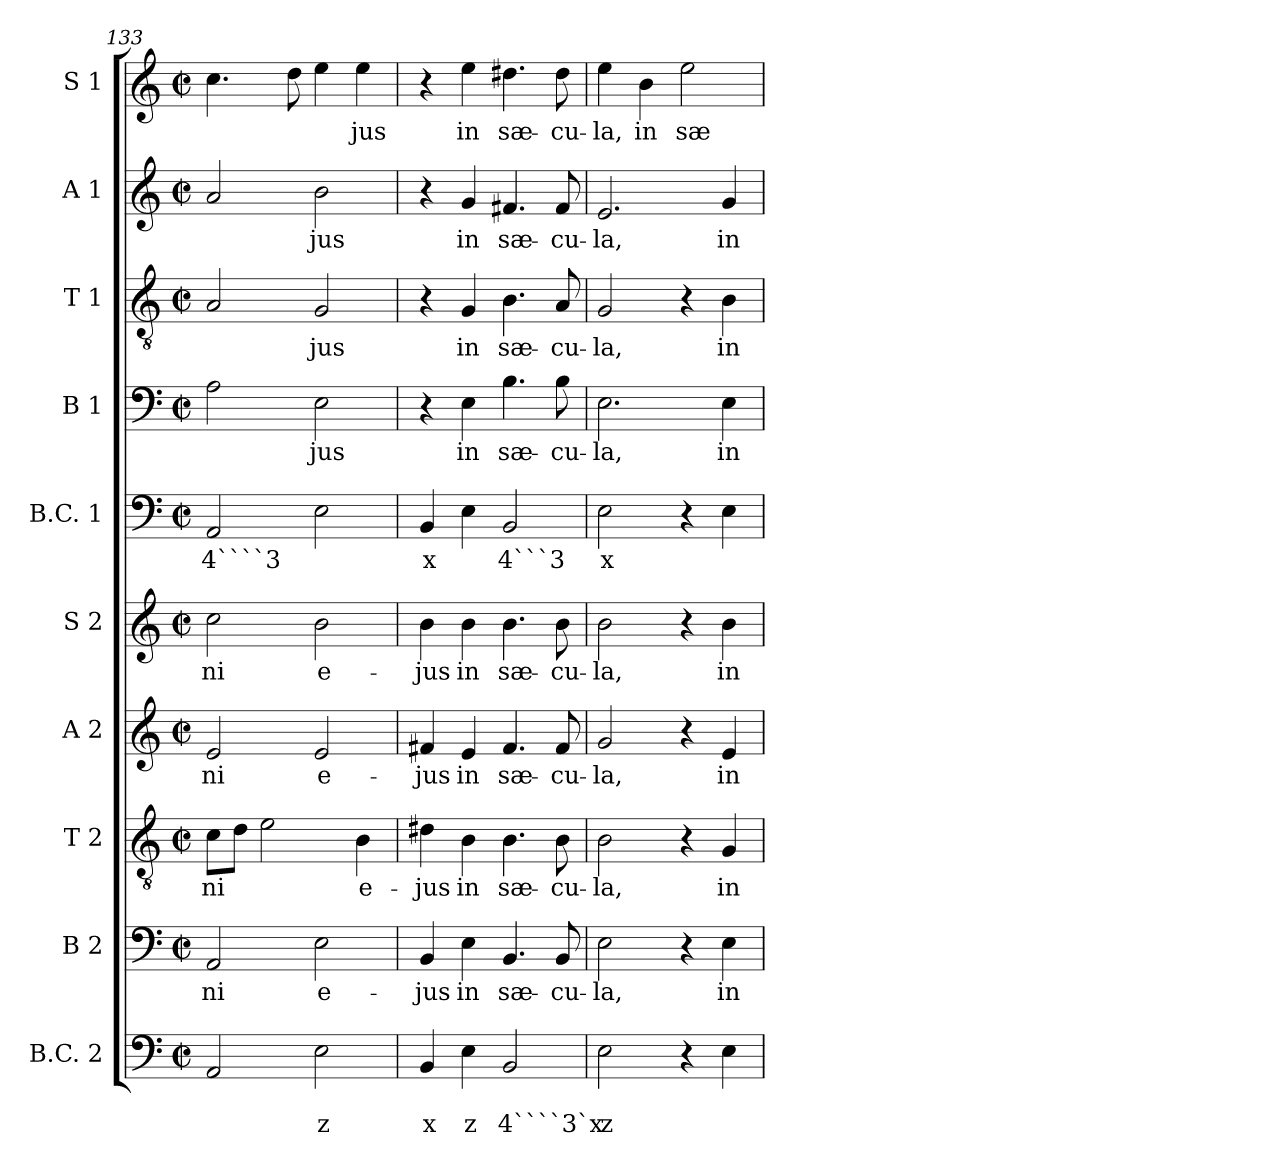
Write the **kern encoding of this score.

**kern	**text	**text	**kern	**text	**kern	**text	**kern	**text	**kern	**text	**kern	**text	**kern	**text	**kern	**text	**kern	**text	**kern	**text
*part10	*part10	*part10	*part9	*part9	*part8	*part8	*part7	*part7	*part6	*part6	*part5	*part5	*part4	*part4	*part3	*part3	*part2	*part2	*part1	*part1
*staff10	*staff10	*staff10	*staff9	*staff9	*staff8	*staff8	*staff7	*staff7	*staff6	*staff6	*staff5	*staff5	*staff4	*staff4	*staff3	*staff3	*staff2	*staff2	*staff1	*staff1
*I"B.C. 2	*	*	*I"B 2	*	*I"T 2	*	*I"A 2	*	*I"S 2	*	*I"B.C. 1	*	*I"B 1	*	*I"T 1	*	*I"A 1	*	*I"S 1	*
*I'BC2	*	*	*I'B2	*	*I'T2	*	*I'A2	*	*I'S2	*	*I'BC1	*	*I'B1	*	*I'T1	*	*I'A1	*	*I'S1	*
!!LO:PB:g=z
*clefF4	*	*	*clefF4	*	*clefGv2	*	*clefG2	*	*clefG2	*	*clefF4	*	*clefF4	*	*clefGv2	*	*clefG2	*	*clefG2	*
*k[]	*	*	*k[]	*	*k[]	*	*k[]	*	*k[]	*	*k[]	*	*k[]	*	*k[]	*	*k[]	*	*k[]	*
*C:	*	*	*C:	*	*C:	*	*C:	*	*C:	*	*C:	*	*C:	*	*C:	*	*C:	*	*C:	*
*M2/2	*	*	*M2/2	*	*M2/2	*	*M2/2	*	*M2/2	*	*M2/2	*	*M2/2	*	*M2/2	*	*M2/2	*	*M2/2	*
*met(c|)	*	*	*met(c|)	*	*met(c|)	*	*met(c|)	*	*met(c|)	*	*met(c|)	*	*met(c|)	*	*met(c|)	*	*met(c|)	*	*met(c|)	*
=133	=133	=133	=133	=133	=133	=133	=133	=133	=133	=133	=133	=133	=133	=133	=133	=133	=133	=133	=133	=133
!	!	!	!	!LO:LY:b	!	!	!	!	!	!	!	!	!	!	!	!	!	!	!	!
!	!	!	!	!	!	!LO:LY:b	!	!	!	!	!	!	!	!	!	!	!	!	!	!
!	!	!	!	!	!	!	!	!LO:LY:b	!	!	!	!	!	!	!	!	!	!	!	!
!	!	!	!	!	!	!	!	!	!	!LO:LY:b	!	!	!	!	!	!	!	!	!	!
!	!	!	!	!	!	!	!	!	!	!	!	!LO:LY:b	!	!	!	!	!	!	!	!
2AA/	.	.	2AA/	-ni	8c\L	-ni	2e/	-ni	2cc\	-ni	2AA/	4````3	2A\	.	2A/	.	2a/	.	4.cc\	.
.	.	.	.	.	8d\J	.	.	.	.	.	.	.	.	.	.	.	.	.	.	.
.	.	.	.	.	2e\	.	.	.	.	.	.	.	.	.	.	.	.	.	.	.
.	.	.	.	.	.	.	.	.	.	.	.	.	.	.	.	.	.	.	8dd\	.
!	!	!LO:LY:b	!	!	!	!	!	!	!	!	!	!	!	!	!	!	!	!	!	!
!	!	!	!	!LO:LY:b	!	!	!	!	!	!	!	!	!	!	!	!	!	!	!	!
!	!	!	!	!	!	!	!	!LO:LY:b	!	!	!	!	!	!	!	!	!	!	!	!
!	!	!	!	!	!	!	!	!	!	!LO:LY:b	!	!	!	!	!	!	!	!	!	!
!	!	!	!	!	!	!	!	!	!	!	!	!	!	!LO:LY:b	!	!	!	!	!	!
!	!	!	!	!	!	!	!	!	!	!	!	!	!	!	!	!LO:LY:b	!	!	!	!
!	!	!	!	!	!	!	!	!	!	!	!	!	!	!	!	!	!	!LO:LY:b	!	!
2E\	.	z	2E\	e-	.	.	2e/	e-	2b\	e-	2E\	.	2E\	-jus	2G/	-jus	2b\	-jus	4ee\	.
!	!	!	!	!	!	!LO:LY:b	!	!	!	!	!	!	!	!	!	!	!	!	!	!
!	!	!	!	!	!	!	!	!	!	!	!	!	!	!	!	!	!	!	!	!LO:LY:b
.	.	.	.	.	4B\	e-	.	.	.	.	.	.	.	.	.	.	.	.	4ee\	-jus
=134	=134	=134	=134	=134	=134	=134	=134	=134	=134	=134	=134	=134	=134	=134	=134	=134	=134	=134	=134	=134
!	!	!LO:LY:b	!	!	!	!	!	!	!	!	!	!	!	!	!	!	!	!	!	!
!	!	!	!	!LO:LY:b	!	!	!	!	!	!	!	!	!	!	!	!	!	!	!	!
!	!	!	!	!	!	!LO:LY:b	!	!	!	!	!	!	!	!	!	!	!	!	!	!
!	!	!	!	!	!	!	!	!LO:LY:b	!	!	!	!	!	!	!	!	!	!	!	!
!	!	!	!	!	!	!	!	!	!	!LO:LY:b	!	!	!	!	!	!	!	!	!	!
!	!	!	!	!	!	!	!	!	!	!	!	!LO:LY:b	!	!	!	!	!	!	!	!
4BB/	.	x	4BB/	-jus	4d#X\	-jus	4f#X/	-jus	4b\	-jus	4BB/	x	4r	.	4r	.	4r	.	4r	.
!	!	!LO:LY:b	!	!	!	!	!	!	!	!	!	!	!	!	!	!	!	!	!	!
!	!	!	!	!LO:LY:b	!	!	!	!	!	!	!	!	!	!	!	!	!	!	!	!
!	!	!	!	!	!	!LO:LY:b	!	!	!	!	!	!	!	!	!	!	!	!	!	!
!	!	!	!	!	!	!	!	!LO:LY:b	!	!	!	!	!	!	!	!	!	!	!	!
!	!	!	!	!	!	!	!	!	!	!LO:LY:b	!	!	!	!	!	!	!	!	!	!
!	!	!	!	!	!	!	!	!	!	!	!	!	!	!LO:LY:b	!	!	!	!	!	!
!	!	!	!	!	!	!	!	!	!	!	!	!	!	!	!	!LO:LY:b	!	!	!	!
!	!	!	!	!	!	!	!	!	!	!	!	!	!	!	!	!	!	!LO:LY:b	!	!
!	!	!	!	!	!	!	!	!	!	!	!	!	!	!	!	!	!	!	!	!LO:LY:b
4E\	.	z	4E\	in	4B\	in	4e/	in	4b\	in	4E\	.	4E\	in	4G/	in	4g/	in	4ee\	in
!	!	!LO:LY:b	!	!	!	!	!	!	!	!	!	!	!	!	!	!	!	!	!	!
!	!	!	!	!LO:LY:b	!	!	!	!	!	!	!	!	!	!	!	!	!	!	!	!
!	!	!	!	!	!	!LO:LY:b	!	!	!	!	!	!	!	!	!	!	!	!	!	!
!	!	!	!	!	!	!	!	!LO:LY:b	!	!	!	!	!	!	!	!	!	!	!	!
!	!	!	!	!	!	!	!	!	!	!LO:LY:b	!	!	!	!	!	!	!	!	!	!
!	!	!	!	!	!	!	!	!	!	!	!	!LO:LY:b	!	!	!	!	!	!	!	!
!	!	!	!	!	!	!	!	!	!	!	!	!	!	!LO:LY:b	!	!	!	!	!	!
!	!	!	!	!	!	!	!	!	!	!	!	!	!	!	!	!LO:LY:b	!	!	!	!
!	!	!	!	!	!	!	!	!	!	!	!	!	!	!	!	!	!	!LO:LY:b	!	!
!	!	!	!	!	!	!	!	!	!	!	!	!	!	!	!	!	!	!	!	!LO:LY:b
2BB/	.	4````3`x	4.BB/	sæ-	4.B\	sæ-	4.f#/	sæ-	4.b\	sæ-	2BB/	4```3	4.B\	sæ-	4.B\	sæ-	4.f#X/	sæ-	4.dd#X\	sæ-
!	!	!	!	!LO:LY:b	!	!	!	!	!	!	!	!	!	!	!	!	!	!	!	!
!	!	!	!	!	!	!LO:LY:b	!	!	!	!	!	!	!	!	!	!	!	!	!	!
!	!	!	!	!	!	!	!	!LO:LY:b	!	!	!	!	!	!	!	!	!	!	!	!
!	!	!	!	!	!	!	!	!	!	!LO:LY:b	!	!	!	!	!	!	!	!	!	!
!	!	!	!	!	!	!	!	!	!	!	!	!	!	!LO:LY:b	!	!	!	!	!	!
!	!	!	!	!	!	!	!	!	!	!	!	!	!	!	!	!LO:LY:b	!	!	!	!
!	!	!	!	!	!	!	!	!	!	!	!	!	!	!	!	!	!	!LO:LY:b	!	!
!	!	!	!	!	!	!	!	!	!	!	!	!	!	!	!	!	!	!	!	!LO:LY:b
.	.	.	8BB/	-cu-	8B\	-cu-	8f#/	-cu-	8b\	-cu-	.	.	8B\	-cu-	8A/	-cu-	8f#/	-cu-	8dd#\	-cu-
=135	=135	=135	=135	=135	=135	=135	=135	=135	=135	=135	=135	=135	=135	=135	=135	=135	=135	=135	=135	=135
!	!	!LO:LY:b	!	!	!	!	!	!	!	!	!	!	!	!	!	!	!	!	!	!
!	!	!	!	!LO:LY:b	!	!	!	!	!	!	!	!	!	!	!	!	!	!	!	!
!	!	!	!	!	!	!LO:LY:b	!	!	!	!	!	!	!	!	!	!	!	!	!	!
!	!	!	!	!	!	!	!	!LO:LY:b	!	!	!	!	!	!	!	!	!	!	!	!
!	!	!	!	!	!	!	!	!	!	!LO:LY:b	!	!	!	!	!	!	!	!	!	!
!	!	!	!	!	!	!	!	!	!	!	!	!LO:LY:b	!	!	!	!	!	!	!	!
!	!	!	!	!	!	!	!	!	!	!	!	!	!	!LO:LY:b	!	!	!	!	!	!
!	!	!	!	!	!	!	!	!	!	!	!	!	!	!	!	!LO:LY:b	!	!	!	!
!	!	!	!	!	!	!	!	!	!	!	!	!	!	!	!	!	!	!LO:LY:b	!	!
!	!	!	!	!	!	!	!	!	!	!	!	!	!	!	!	!	!	!	!	!LO:LY:b
2E\	.	z	2E\	-la,	2B\	-la,	2g/	-la,	2b\	-la,	2E\	x	2.E\	-la,	2G/	-la,	2.e/	-la,	4ee\	-la,
!	!	!	!	!	!	!	!	!	!	!	!	!	!	!	!	!	!	!	!	!LO:LY:b
.	.	.	.	.	.	.	.	.	.	.	.	.	.	.	.	.	.	.	4b\	in
!	!	!	!	!	!	!	!	!	!	!	!	!	!	!	!	!	!	!	!	!LO:LY:b
4r	.	.	4r	.	4r	.	4r	.	4r	.	4r	.	.	.	4r	.	.	.	2ee\	sæ-
!	!	!	!	!LO:LY:b	!	!	!	!	!	!	!	!	!	!	!	!	!	!	!	!
!	!	!	!	!	!	!LO:LY:b	!	!	!	!	!	!	!	!	!	!	!	!	!	!
!	!	!	!	!	!	!	!	!LO:LY:b	!	!	!	!	!	!	!	!	!	!	!	!
!	!	!	!	!	!	!	!	!	!	!LO:LY:b	!	!	!	!	!	!	!	!	!	!
!	!	!	!	!	!	!	!	!	!	!	!	!	!	!LO:LY:b	!	!	!	!	!	!
!	!	!	!	!	!	!	!	!	!	!	!	!	!	!	!	!LO:LY:b	!	!	!	!
!	!	!	!	!	!	!	!	!	!	!	!	!	!	!	!	!	!	!LO:LY:b	!	!
4E\	.	.	4E\	in	4G/	in	4e/	in	4b\	in	4E\	.	4E\	in	4B\	in	4g/	in	.	.
=	=	=	=	=	=	=	=	=	=	=	=	=	=	=	=	=	=	=	=	=
*-	*-	*-	*-	*-	*-	*-	*-	*-	*-	*-	*-	*-	*-	*-	*-	*-	*-	*-	*-	*-
